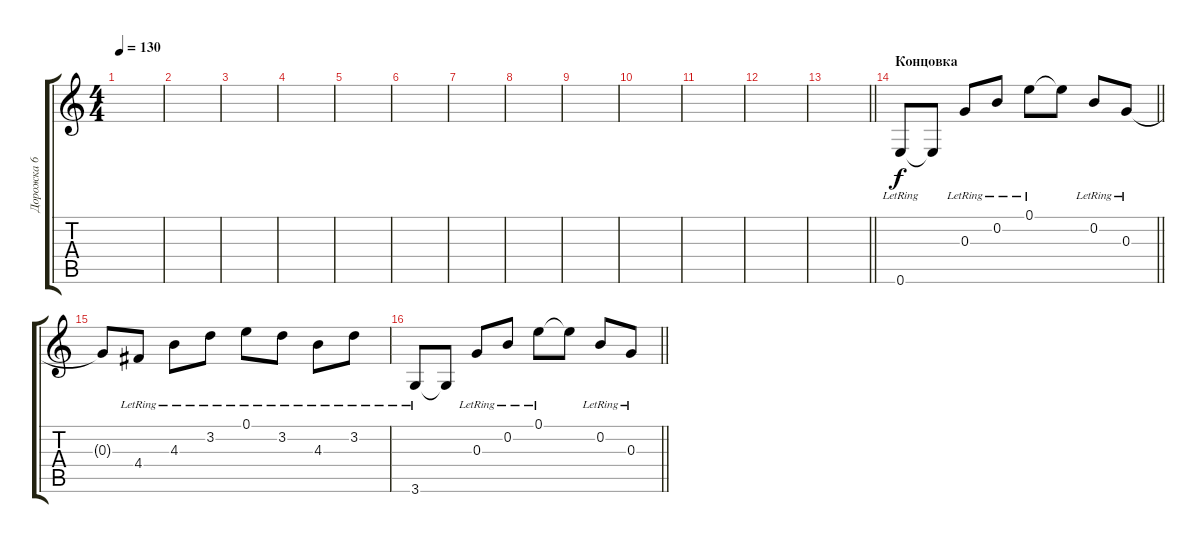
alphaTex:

\track ("Дорожка 6" "Дорожка 6") {instrument acousticguitarsteel}
\staff {score tabs}
\tuning (E4 B3 G3 D3 A2 E2) {hide}
\ts (4 4)
\tempo 130
\clef g2
\ks c
|
|
|
|
|
|
|
|
|
|
|
|
\barLineRight lightlight
|
\section ("" "Концовка")
\barLineRight lightlight
0.6{lr}.8 0.6{t}.8 0.3{lr}.8 0.2{lr}.8 0.1{lr}.8 0.1{t}.8 0.2{lr}.8 0.3{lr}.8 |
0.3{t}.8 4.4{lr}.8 4.3{lr}.8 3.2{lr}.8 0.1{lr}.8 3.2{lr}.8 4.3{lr}.8 3.2{lr}.8 |
\barLineRight lightlight
3.6{lr}.8 3.6{t}.8 0.3{lr}.8 0.2{lr}.8 0.1{lr}.8 0.1{t}.8 0.2{lr}.8 0.3{lr}.8
